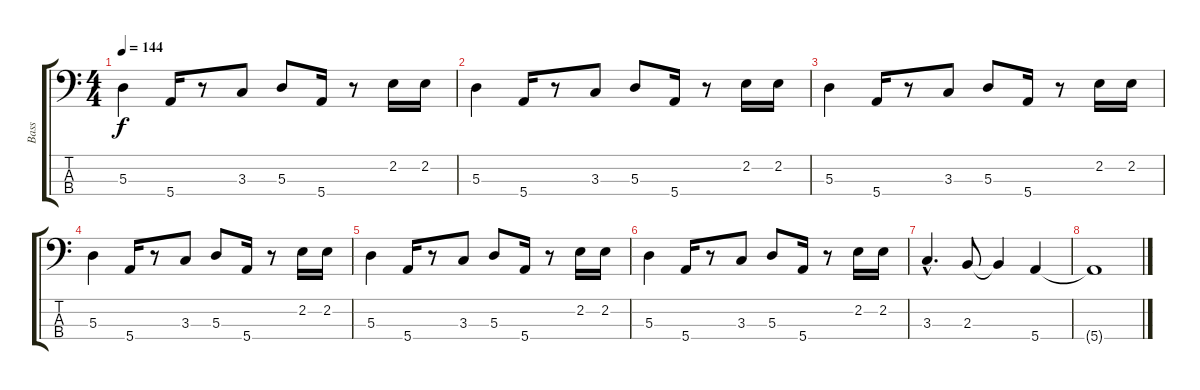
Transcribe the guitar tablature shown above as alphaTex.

\track ("Bass" "Bass") {instrument electricbassfinger}
\staff {score tabs}
\tuning (G2 D2 A1 E1) {hide}
\ts (4 4)
\tempo 144
\clef f4
\ks c
5.3.4{dy f} 5.4.16 r.8 3.3.8 5.3.8 5.4.16 r.8 2.2.16 2.2.16 |
5.3.4 5.4.16 r.8 3.3.8 5.3.8 5.4.16 r.8 2.2.16 2.2.16 |
5.3.4 5.4.16 r.8 3.3.8 5.3.8 5.4.16 r.8 2.2.16 2.2.16 |
5.3.4 5.4.16 r.8 3.3.8 5.3.8 5.4.16 r.8 2.2.16 2.2.16 |
5.3.4 5.4.16 r.8 3.3.8 5.3.8 5.4.16 r.8 2.2.16 2.2.16 |
5.3.4 5.4.16 r.8 3.3.8 5.3.8 5.4.16 r.8 2.2.16 2.2.16 |
3.3{hac}.4{d} 2.3.8 2.3{t}.4 5.4.4 |
5.4{t}.1
